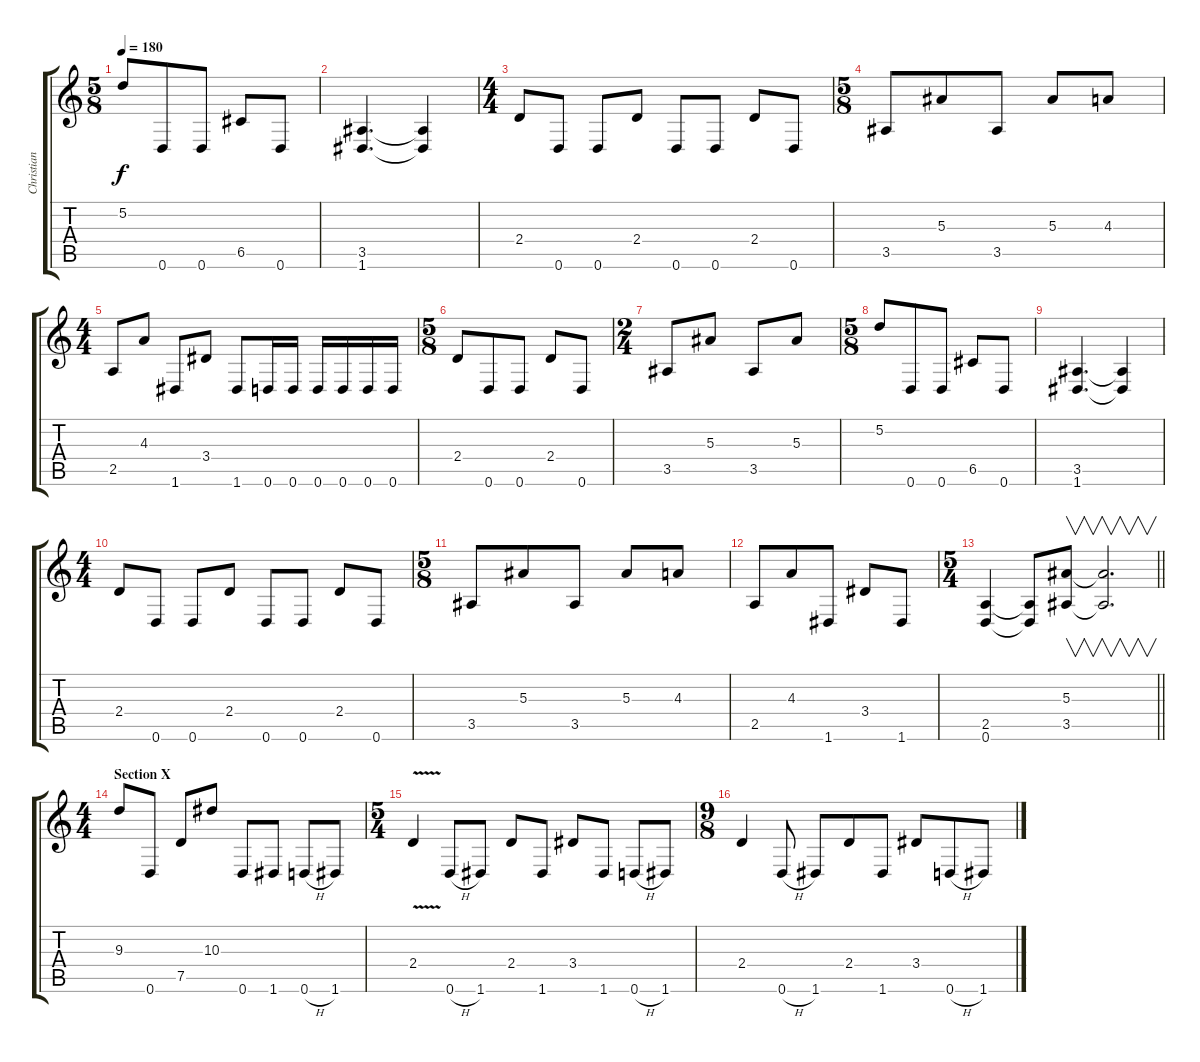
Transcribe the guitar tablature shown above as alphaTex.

\track ("Christian Muenzer" "Christian ") {instrument distortionguitar}
\staff {score tabs}
\tuning (D4 A3 F3 C3 G2 D2) {hide}
\ts (5 8)
\tempo 180
\clef g2
\ks c
5.2.8{dy f} 0.6.8 0.6.8 6.5.8 0.6.8 |
(3.5 1.6).4{d} (3.5{t} 1.6{t}).4 |
\ts (4 4)
2.4.8 0.6.8 0.6.8 2.4.8 0.6.8 0.6.8 2.4.8 0.6.8 |
\ts (5 8)
3.5.8 5.3.8 3.5.8 5.3.8 4.3.8 |
\ts (4 4)
2.5.8 4.3.8 1.6.8 3.4.8 1.6.8 0.6.16 0.6.16 0.6.16 0.6.16 0.6.16 0.6.16 |
\ts (5 8)
2.4.8 0.6.8 0.6.8 2.4.8 0.6.8 |
\ts (2 4)
3.5.8 5.3.8 3.5.8 5.3.8 |
\ts (5 8)
5.2.8 0.6.8 0.6.8 6.5.8 0.6.8 |
(3.5 1.6).4{d} (3.5{t} 1.6{t}).4 |
\ts (4 4)
2.4.8 0.6.8 0.6.8 2.4.8 0.6.8 0.6.8 2.4.8 0.6.8 |
\ts (5 8)
3.5.8 5.3.8 3.5.8 5.3.8 4.3.8 |
2.5.8 4.3.8 1.6.8 3.4.8 1.6.8 |
\ts (5 4)
\barLineRight lightlight
(2.5 0.6).4 (2.5{t} 0.6{t}).8 (5.3 3.5).8{v} (5.3{t} 3.5{t}).2{v d} |
\ts (4 4)
\section ("" "Section X")
9.3.8 0.6.8 7.5.8 10.3.8 0.6.8 1.6.8 0.6{h}.8 1.6.8 |
\ts (5 4)
2.4{v}.4 0.6{h}.8 1.6.8 2.4.8 1.6.8 3.4.8 1.6.8 0.6{h}.8 1.6.8 |
\ts (9 8)
2.4.4 0.6{h}.8 1.6.8 2.4.8 1.6.8 3.4.8 0.6{h}.8 1.6.8
